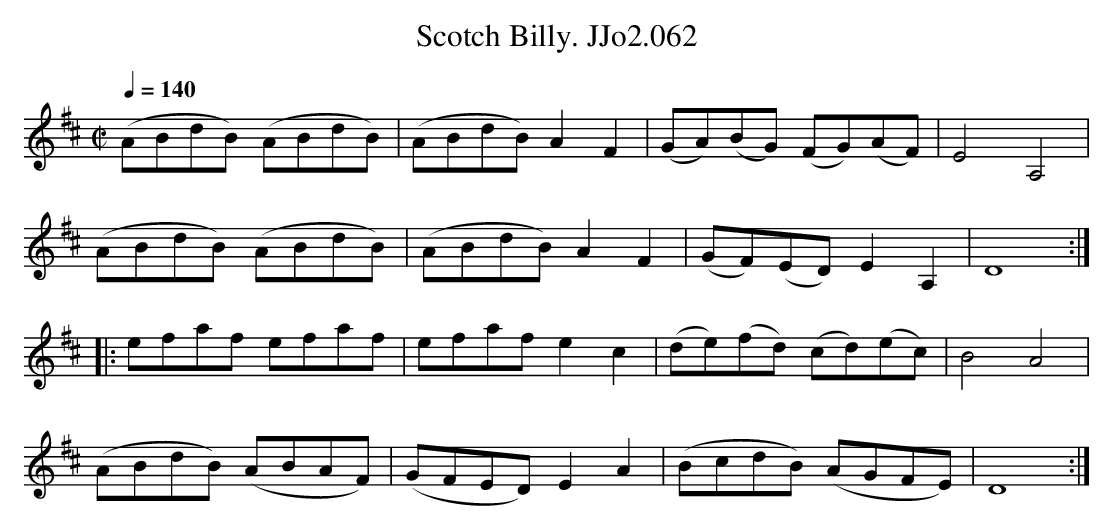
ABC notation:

X:1
T:Scotch Billy. JJo2.062
M:C|
L:1/8
Q:1/4=140
K:D
(ABdB) (ABdB)|(ABdB)A2F2|(GA)(BG) (FG)(AF)|E4A,4|
(ABdB) (ABdB)|(ABdB)A2F2|(GF)(ED)E2A,2|D8:|
|:efaf efaf|efafe2c2|(de)(fd) (cd)(ec)|B4A4|
(ABdB) (ABAF)|(GFED)E2A2|(BcdB) (AGFE)|D8:|
